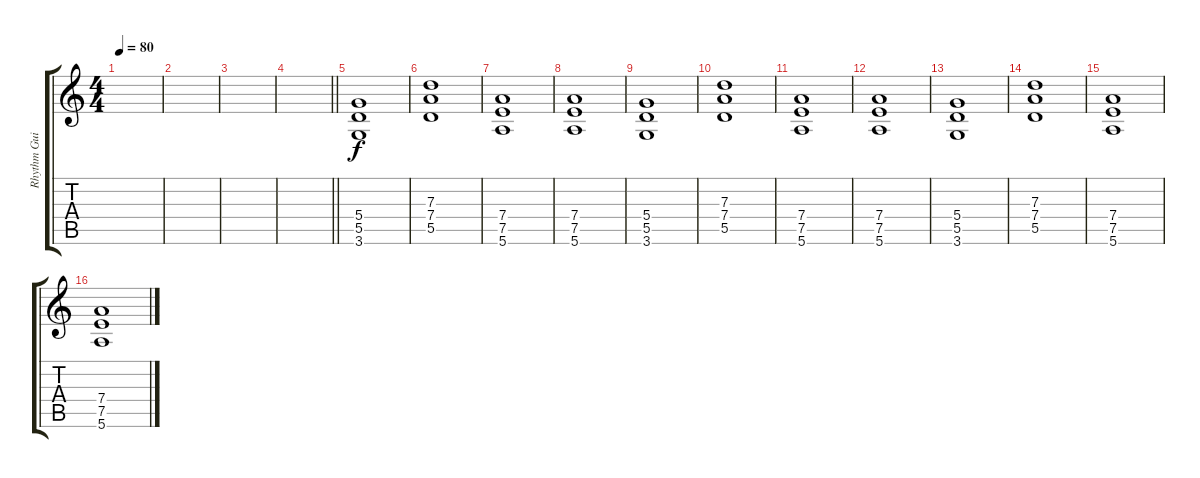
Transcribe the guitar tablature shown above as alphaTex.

\track ("Rhythm Guitar" "Rhythm Gui") {instrument overdrivenguitar}
\staff {score tabs}
\tuning (E4 B3 G3 D3 A2 E2) {hide}
\ts (4 4)
\tempo 80
\clef g2
\ks c
|
|
|
\barLineRight lightlight
|
(5.4 5.5 3.6).1 |
(7.3 7.4 5.5).1 |
(7.4 7.5 5.6).1 |
(7.4 7.5 5.6).1 |
(5.4 5.5 3.6).1 |
(7.3 7.4 5.5).1 |
(7.4 7.5 5.6).1 |
(7.4 7.5 5.6).1 |
(5.4 5.5 3.6).1 |
(7.3 7.4 5.5).1 |
(7.4 7.5 5.6).1 |
(7.4 7.5 5.6).1
